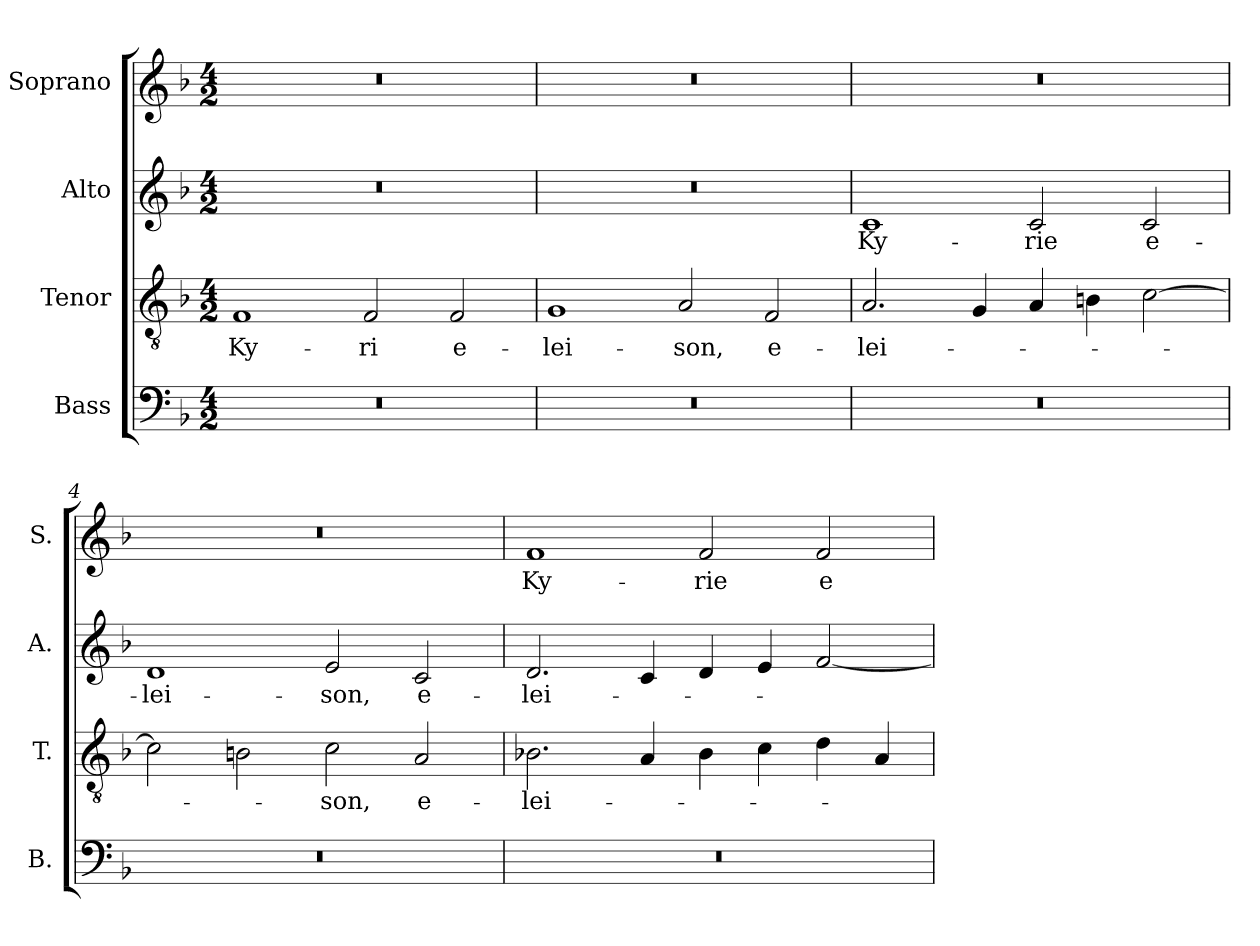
**kern	**kern	**text	**kern	**text	**kern	**text
*part4	*part3	*part3	*part2	*part2	*part1	*part1
*staff4	*staff3	*staff3	*staff2	*staff2	*staff1	*staff1
*I"Bass	*I"Tenor	*	*I"Alto	*	*I"Soprano	*
*I'B.	*I'T.	*	*I'A.	*	*I'S.	*
!!LO:PB:g=z
*clefF4	*clefGv2	*	*clefG2	*	*clefG2	*
*	*ITrd7c12	*	*	*	*	*
*k[b-]	*k[b-]	*	*k[b-]	*	*k[b-]	*
*F:	*F:	*	*F:	*	*F:	*
*M4/2	*M4/2	*	*M4/2	*	*M4/2	*
*MM160	*MM160	*	*MM160	*	*MM160	*
=1	=1	=1	=1	=1	=1	=1
!LO:N:vis=1	!	!	!	!	!	!
!	!	!LO:LY:b:color=#000000	!LO:N:vis=1	!	!LO:N:vis=1	!
0r	1FFi	Ky-	0r	.	0r	.
!	!	!LO:LY:b:color=#000000	!	!	!	!
.	2FFi/	-ri	.	.	.	.
!	!	!LO:LY:b:color=#000000	!	!	!	!
.	2FFi/	e-	.	.	.	.
=2	=2	=2	=2	=2	=2	=2
!LO:N:vis=1	!	!	!	!	!	!
!	!	!LO:LY:b:color=#000000	!LO:N:vis=1	!	!LO:N:vis=1	!
0r	1GGi	-lei-	0r	.	0r	.
!	!	!LO:LY:b:color=#000000	!	!	!	!
.	2AAi/	-son,	.	.	.	.
!	!	!LO:LY:b:color=#000000	!	!	!	!
.	2FFi/	e-	.	.	.	.
=3	=3	=3	=3	=3	=3	=3
!LO:N:vis=1	!	!	!	!	!	!
!	!	!LO:LY:b:color=#000000	!	!	!	!
!	!	!	!	!LO:LY:b:color=#000000	!LO:N:vis=1	!
0r	2.AAi/	-lei-	1ci	Ky-	0r	.
.	4GGi/	.	.	.	.	.
!	!	!	!	!LO:LY:b:color=#000000	!	!
.	4AAi/	.	2ci/	-rie	.	.
.	4BBni\	.	.	.	.	.
!	!	!	!	!LO:LY:b:color=#000000	!	!
.	[2Ci\	.	2ci/	e-	.	.
=4	=4	=4	=4	=4	=4	=4
!LO:N:vis=1	!	!	!	!	!	!
!	!	!	!	!LO:LY:b:color=#000000	!LO:N:vis=1	!
0r	2Ci\]	.	1di	-lei-	0r	.
.	2BBni\	.	.	.	.	.
!	!	!LO:LY:b:color=#000000	!	!	!	!
!	!	!	!	!LO:LY:b:color=#000000	!	!
.	2Ci\	-son,	2ei/	-son,	.	.
!	!	!LO:LY:b:color=#000000	!	!	!	!
!	!	!	!	!LO:LY:b:color=#000000	!	!
.	2AAi/	e-	2ci/	e-	.	.
=5	=5	=5	=5	=5	=5	=5
!LO:N:vis=1	!	!	!	!	!	!
!	!	!LO:LY:b:color=#000000	!	!	!	!
!	!	!	!	!LO:LY:b:color=#000000	!	!
!	!	!	!	!	!	!LO:LY:b:color=#000000
0r	2.BB-Xi\	-lei-	2.di/	-lei-	1fi	Ky-
.	4AAi/	.	4ci/	.	.	.
!	!	!	!	!	!	!LO:LY:b:color=#000000
.	4BB-i\	.	4di/	.	2fi/	-rie
.	4Ci\	.	4ei/	.	.	.
!	!	!	!	!	!	!LO:LY:b:color=#000000
.	4Di\	.	[2fi/	.	2fi/	e-
.	4AAi/	.	.	.	.	.
=	=	=	=	=	=	=
*-	*-	*-	*-	*-	*-	*-
